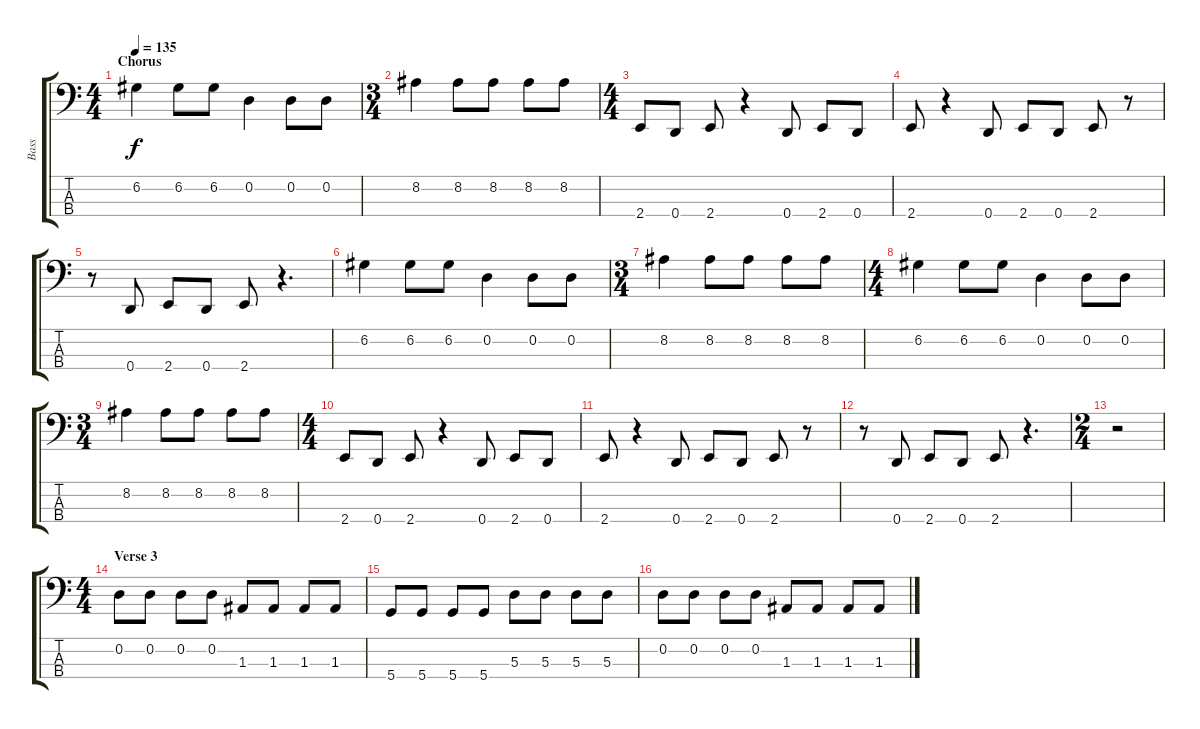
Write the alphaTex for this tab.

\track ("Bass" "Bass") {instrument electricbasspick}
\staff {score tabs}
\tuning (G2 D2 A1 D1) {hide}
\ts (4 4)
\section ("" "Chorus")
\tempo 135
\clef f4
\ks c
6.2.4{dy f} 6.2.8 6.2.8 0.2.4 0.2.8 0.2.8 |
\ts (3 4)
8.2.4 8.2.8 8.2.8 8.2.8 8.2.8 |
\ts (4 4)
2.4.8 0.4.8 2.4.8 r.4 0.4.8 2.4.8 0.4.8 |
2.4.8 r.4 0.4.8 2.4.8 0.4.8 2.4.8 r.8 |
r.8 0.4.8 2.4.8 0.4.8 2.4.8 r.4{d} |
6.2.4 6.2.8 6.2.8 0.2.4 0.2.8 0.2.8 |
\ts (3 4)
8.2.4 8.2.8 8.2.8 8.2.8 8.2.8 |
\ts (4 4)
6.2.4 6.2.8 6.2.8 0.2.4 0.2.8 0.2.8 |
\ts (3 4)
8.2.4 8.2.8 8.2.8 8.2.8 8.2.8 |
\ts (4 4)
2.4.8 0.4.8 2.4.8 r.4 0.4.8 2.4.8 0.4.8 |
2.4.8 r.4 0.4.8 2.4.8 0.4.8 2.4.8 r.8 |
r.8 0.4.8 2.4.8 0.4.8 2.4.8 r.4{d} |
\ts (2 4)
r.2 |
\ts (4 4)
\section ("" "Verse 3")
0.2.8 0.2.8 0.2.8 0.2.8 1.3.8 1.3.8 1.3.8 1.3.8 |
5.4.8 5.4.8 5.4.8 5.4.8 5.3.8 5.3.8 5.3.8 5.3.8 |
0.2.8 0.2.8 0.2.8 0.2.8 1.3.8 1.3.8 1.3.8 1.3.8
